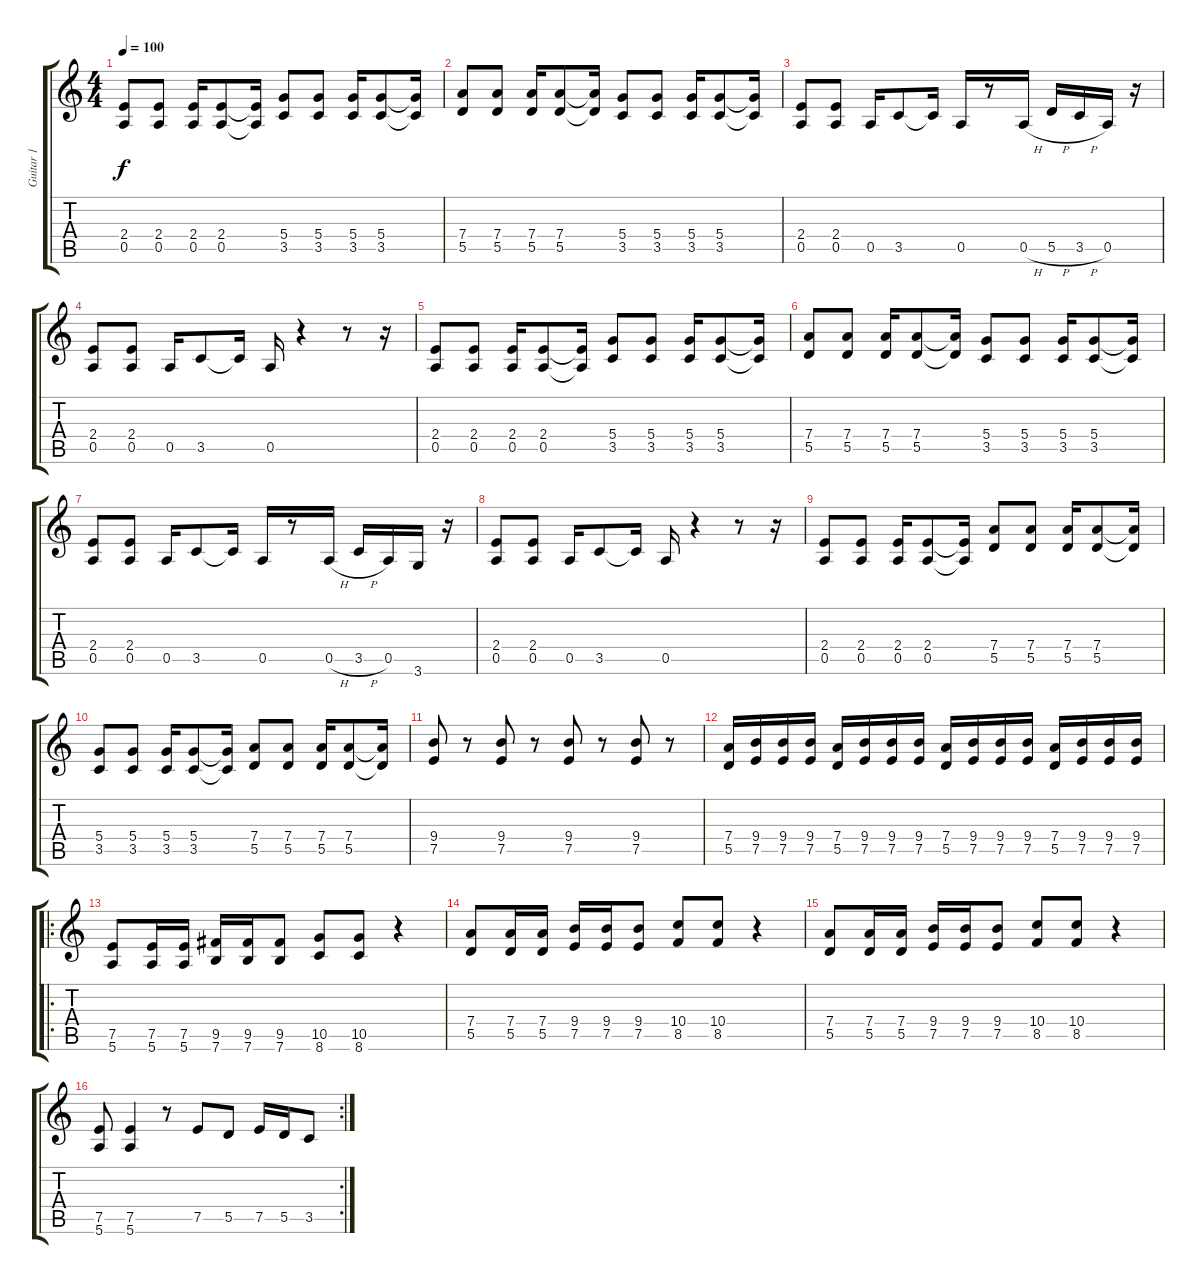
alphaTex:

\track ("Guitar 1" "Guitar 1") {instrument overdrivenguitar}
\staff {score tabs}
\tuning (E4 B3 G3 D3 A2 E2) {hide}
\ts (4 4)
\tempo 100
\clef g2
\ks c
(2.4 0.5).8{dy f instrument overdrivenguitar} (2.4 0.5).8 (2.4 0.5).16 (2.4 0.5).8 (2.4{t} 0.5{t}).16 (5.4 3.5).8 (5.4 3.5).8 (5.4 3.5).16 (5.4 3.5).8 (5.4{t} 3.5{t}).16 |
(7.4 5.5).8 (7.4 5.5).8 (7.4 5.5).16 (7.4 5.5).8 (7.4{t} 5.5{t}).16 (5.4 3.5).8 (5.4 3.5).8 (5.4 3.5).16 (5.4 3.5).8 (5.4{t} 3.5{t}).16 |
(2.4 0.5).8 (2.4 0.5).8 0.5.16 3.5.8 3.5{t}.16 0.5.16 r.8 0.5{h}.16 5.5{h}.16 3.5{h}.16 0.5.16 r.16 |
(2.4 0.5).8 (2.4 0.5).8 0.5.16 3.5.8 3.5{t}.16 0.5.16 r.4 r.8 r.16 |
(2.4 0.5).8 (2.4 0.5).8 (2.4 0.5).16 (2.4 0.5).8 (2.4{t} 0.5{t}).16 (5.4 3.5).8 (5.4 3.5).8 (5.4 3.5).16 (5.4 3.5).8 (5.4{t} 3.5{t}).16 |
(7.4 5.5).8 (7.4 5.5).8 (7.4 5.5).16 (7.4 5.5).8 (7.4{t} 5.5{t}).16 (5.4 3.5).8 (5.4 3.5).8 (5.4 3.5).16 (5.4 3.5).8 (5.4{t} 3.5{t}).16 |
(2.4 0.5).8 (2.4 0.5).8 0.5.16 3.5.8 3.5{t}.16 0.5.16 r.8 0.5{h}.16 3.5{h}.16 0.5.16 3.6.16 r.16 |
(2.4 0.5).8 (2.4 0.5).8 0.5.16 3.5.8 3.5{t}.16 0.5.16 r.4 r.8 r.16 |
(2.4 0.5).8 (2.4 0.5).8 (2.4 0.5).16 (2.4 0.5).8 (2.4{t} 0.5{t}).16 (7.4 5.5).8 (7.4 5.5).8 (7.4 5.5).16 (7.4 5.5).8 (7.4{t} 5.5{t}).16 |
(5.4 3.5).8 (5.4 3.5).8 (5.4 3.5).16 (5.4 3.5).8 (5.4{t} 3.5{t}).16 (7.4 5.5).8 (7.4 5.5).8 (7.4 5.5).16 (7.4 5.5).8 (7.4{t} 5.5{t}).16 |
(9.4 7.5).8 r.8 (9.4 7.5).8 r.8 (9.4 7.5).8 r.8 (9.4 7.5).8 r.8 |
(7.4 5.5).16 (9.4 7.5).16 (9.4 7.5).16 (9.4 7.5).16 (7.4 5.5).16 (9.4 7.5).16 (9.4 7.5).16 (9.4 7.5).16 (7.4 5.5).16 (9.4 7.5).16 (9.4 7.5).16 (9.4 7.5).16 (7.4 5.5).16 (9.4 7.5).16 (9.4 7.5).16 (9.4 7.5).16 |
\ro
(7.5 5.6).8 (7.5 5.6).16 (7.5 5.6).16 (9.5 7.6).16 (9.5 7.6).16 (9.5 7.6).8 (10.5 8.6).8 (10.5 8.6).8 r.4 |
(7.4 5.5).8 (7.4 5.5).16 (7.4 5.5).16 (9.4 7.5).16 (9.4 7.5).16 (9.4 7.5).8 (10.4 8.5).8 (10.4 8.5).8 r.4 |
(7.4 5.5).8 (7.4 5.5).16 (7.4 5.5).16 (9.4 7.5).16 (9.4 7.5).16 (9.4 7.5).8 (10.4 8.5).8 (10.4 8.5).8 r.4 |
\rc 2
(7.5 5.6).8 (7.5 5.6).4 r.8 7.5.8 5.5.8 7.5.16 5.5.16 3.5.8
